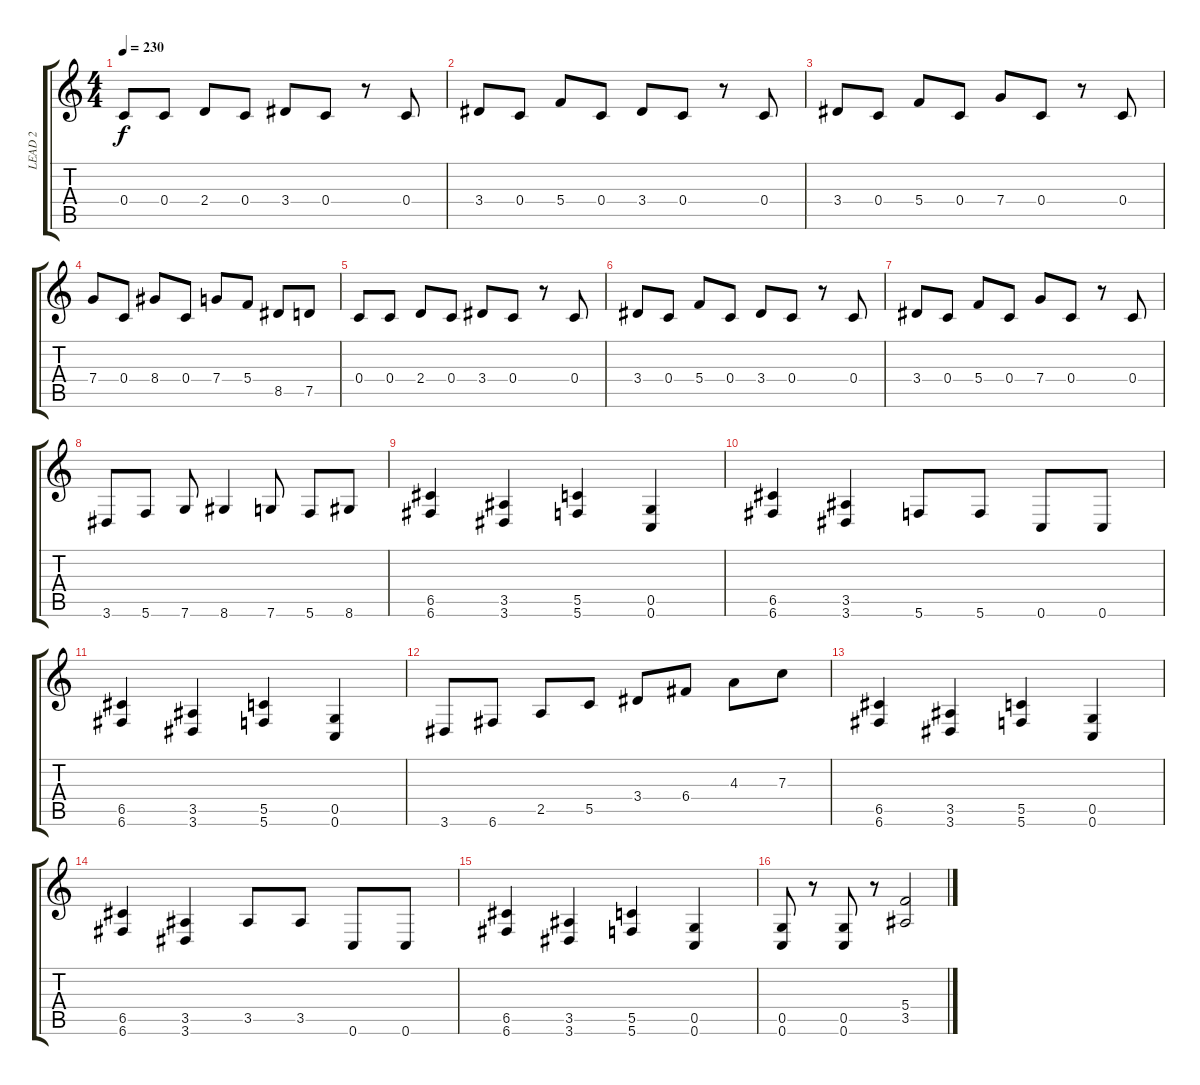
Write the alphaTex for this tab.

\track ("LEAD 2" "LEAD 2") {instrument distortionguitar}
\staff {score tabs}
\tuning (D4 A3 F3 C3 G2 C2) {hide}
\ts (4 4)
\tempo 230
\clef g2
\ks c
0.4.8{dy f} 0.4.8 2.4.8 0.4.8 3.4.8 0.4.8 r.8 0.4.8 |
3.4.8 0.4.8 5.4.8 0.4.8 3.4.8 0.4.8 r.8 0.4.8 |
3.4.8 0.4.8 5.4.8 0.4.8 7.4.8 0.4.8 r.8 0.4.8 |
7.4.8 0.4.8 8.4.8 0.4.8 7.4.8 5.4.8 8.5.8 7.5.8 |
0.4.8 0.4.8 2.4.8 0.4.8 3.4.8 0.4.8 r.8 0.4.8 |
3.4.8 0.4.8 5.4.8 0.4.8 3.4.8 0.4.8 r.8 0.4.8 |
3.4.8 0.4.8 5.4.8 0.4.8 7.4.8 0.4.8 r.8 0.4.8 |
3.6.8 5.6.8 7.6.8 8.6.4 7.6.8 5.6.8 8.6.8 |
(6.5 6.6).4 (3.5 3.6).4 (5.5 5.6).4 (0.5 0.6).4 |
(6.5 6.6).4 (3.5 3.6).4 5.6.8 5.6.8 0.6.8 0.6.8 |
(6.5 6.6).4 (3.5 3.6).4 (5.5 5.6).4 (0.5 0.6).4 |
3.6.8 6.6.8 2.5.8 5.5.8 3.4.8 6.4.8 4.3.8 7.3.8 |
(6.5 6.6).4 (3.5 3.6).4 (5.5 5.6).4 (0.5 0.6).4 |
(6.5 6.6).4 (3.5 3.6).4 3.5.8 3.5.8 0.6.8 0.6.8 |
(6.5 6.6).4 (3.5 3.6).4 (5.5 5.6).4 (0.5 0.6).4 |
(0.5 0.6).8 r.8 (0.5 0.6).8 r.8 (5.4 3.5).2
